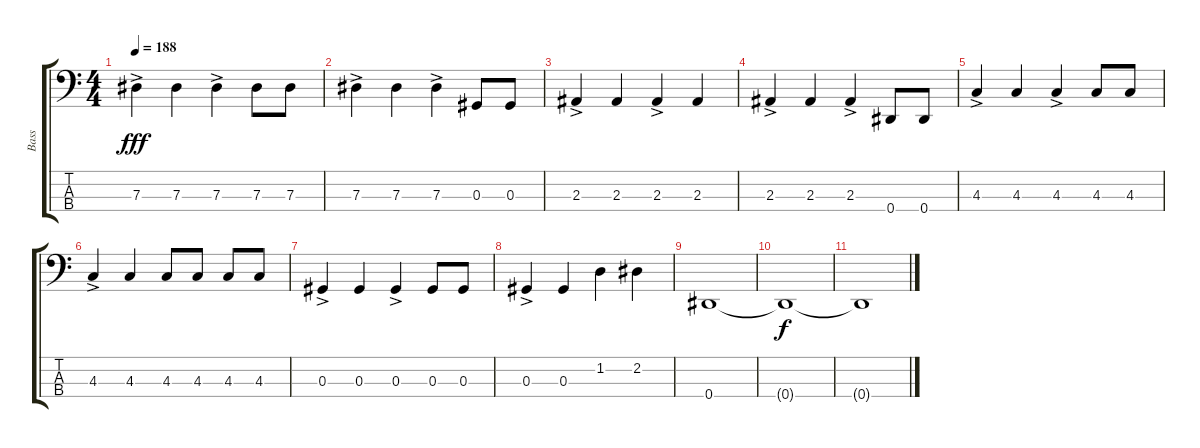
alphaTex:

\track ("Bass" "Bass") {instrument electricbassfinger}
\staff {score tabs}
\tuning (Gb2 Db2 Ab1 Eb1) {hide}
\ts (4 4)
\tempo 188
\clef f4
\ks c
7.3{ac}.4{dy fff} 7.3.4 7.3{ac}.4 7.3.8 7.3.8 |
7.3{ac}.4 7.3.4 7.3{ac}.4 0.3.8 0.3.8 |
2.3{ac}.4 2.3.4 2.3{ac}.4 2.3.4 |
2.3{ac}.4 2.3.4 2.3{ac}.4 0.4.8 0.4.8 |
4.3{ac}.4 4.3.4 4.3{ac}.4 4.3.8 4.3.8 |
4.3{ac}.4 4.3.4 4.3.8 4.3.8 4.3.8 4.3.8 |
0.3{ac}.4 0.3.4 0.3{ac}.4 0.3.8 0.3.8 |
0.3{ac}.4 0.3.4 1.2.4 2.2.4 |
0.4.1 |
0.4{t}.1{dy f} |
0.4{t}.1
